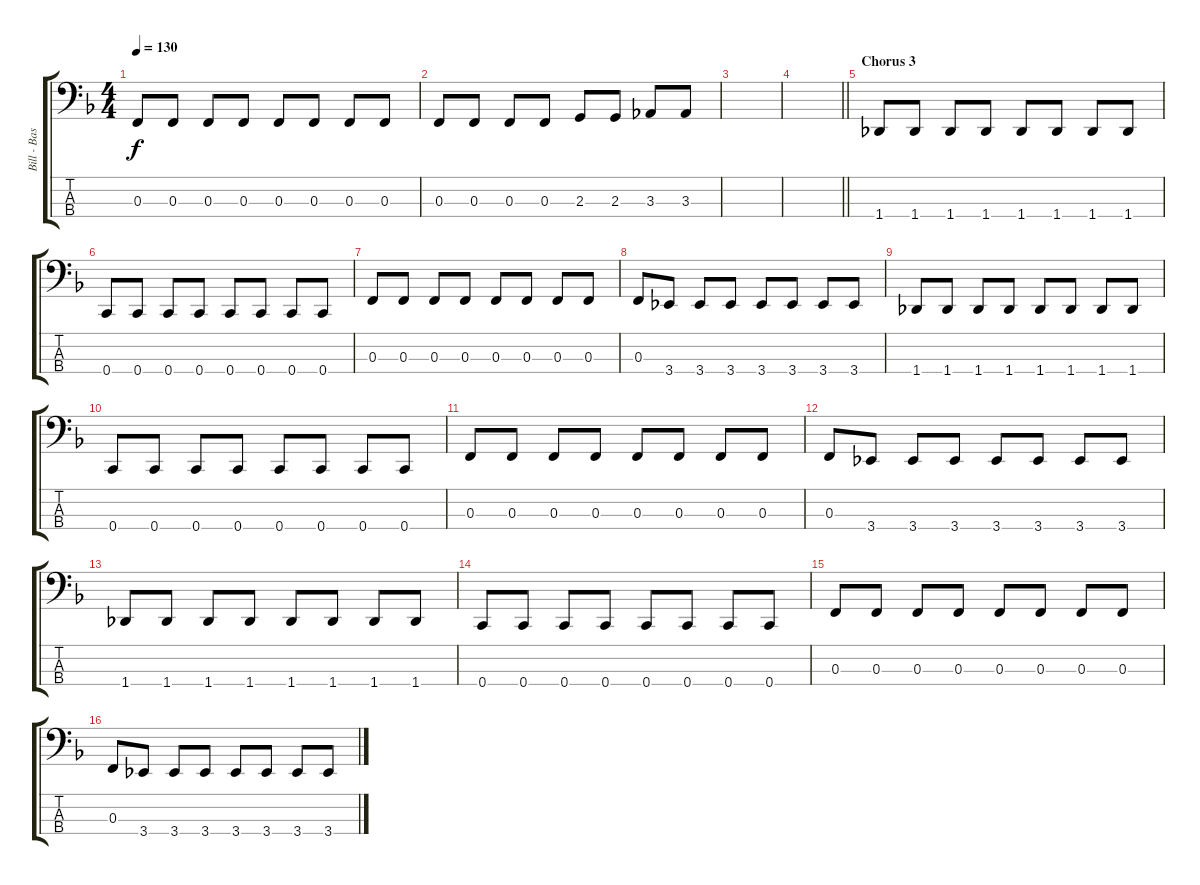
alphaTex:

\track ("Bill - Bass" "Bill - Bas") {instrument electricbassfinger}
\staff {score tabs}
\tuning (Eb2 Bb1 F1 C1) {hide}
\ts (4 4)
\tempo 130
\clef f4
\ks f
0.3.8{dy f} 0.3.8 0.3.8 0.3.8 0.3.8 0.3.8 0.3.8 0.3.8 |
0.3.8 0.3.8 0.3.8 0.3.8 2.3.8 2.3.8 3.3.8 3.3.8 |
|
\barLineRight lightlight
|
\section ("" "Chorus 3")
1.4.8 1.4.8 1.4.8 1.4.8 1.4.8 1.4.8 1.4.8 1.4.8 |
0.4.8 0.4.8 0.4.8 0.4.8 0.4.8 0.4.8 0.4.8 0.4.8 |
0.3.8 0.3.8 0.3.8 0.3.8 0.3.8 0.3.8 0.3.8 0.3.8 |
0.3.8 3.4.8 3.4.8 3.4.8 3.4.8 3.4.8 3.4.8 3.4.8 |
1.4.8 1.4.8 1.4.8 1.4.8 1.4.8 1.4.8 1.4.8 1.4.8 |
0.4.8 0.4.8 0.4.8 0.4.8 0.4.8 0.4.8 0.4.8 0.4.8 |
0.3.8 0.3.8 0.3.8 0.3.8 0.3.8 0.3.8 0.3.8 0.3.8 |
0.3.8 3.4.8 3.4.8 3.4.8 3.4.8 3.4.8 3.4.8 3.4.8 |
1.4.8 1.4.8 1.4.8 1.4.8 1.4.8 1.4.8 1.4.8 1.4.8 |
0.4.8 0.4.8 0.4.8 0.4.8 0.4.8 0.4.8 0.4.8 0.4.8 |
0.3.8 0.3.8 0.3.8 0.3.8 0.3.8 0.3.8 0.3.8 0.3.8 |
0.3.8 3.4.8 3.4.8 3.4.8 3.4.8 3.4.8 3.4.8 3.4.8
